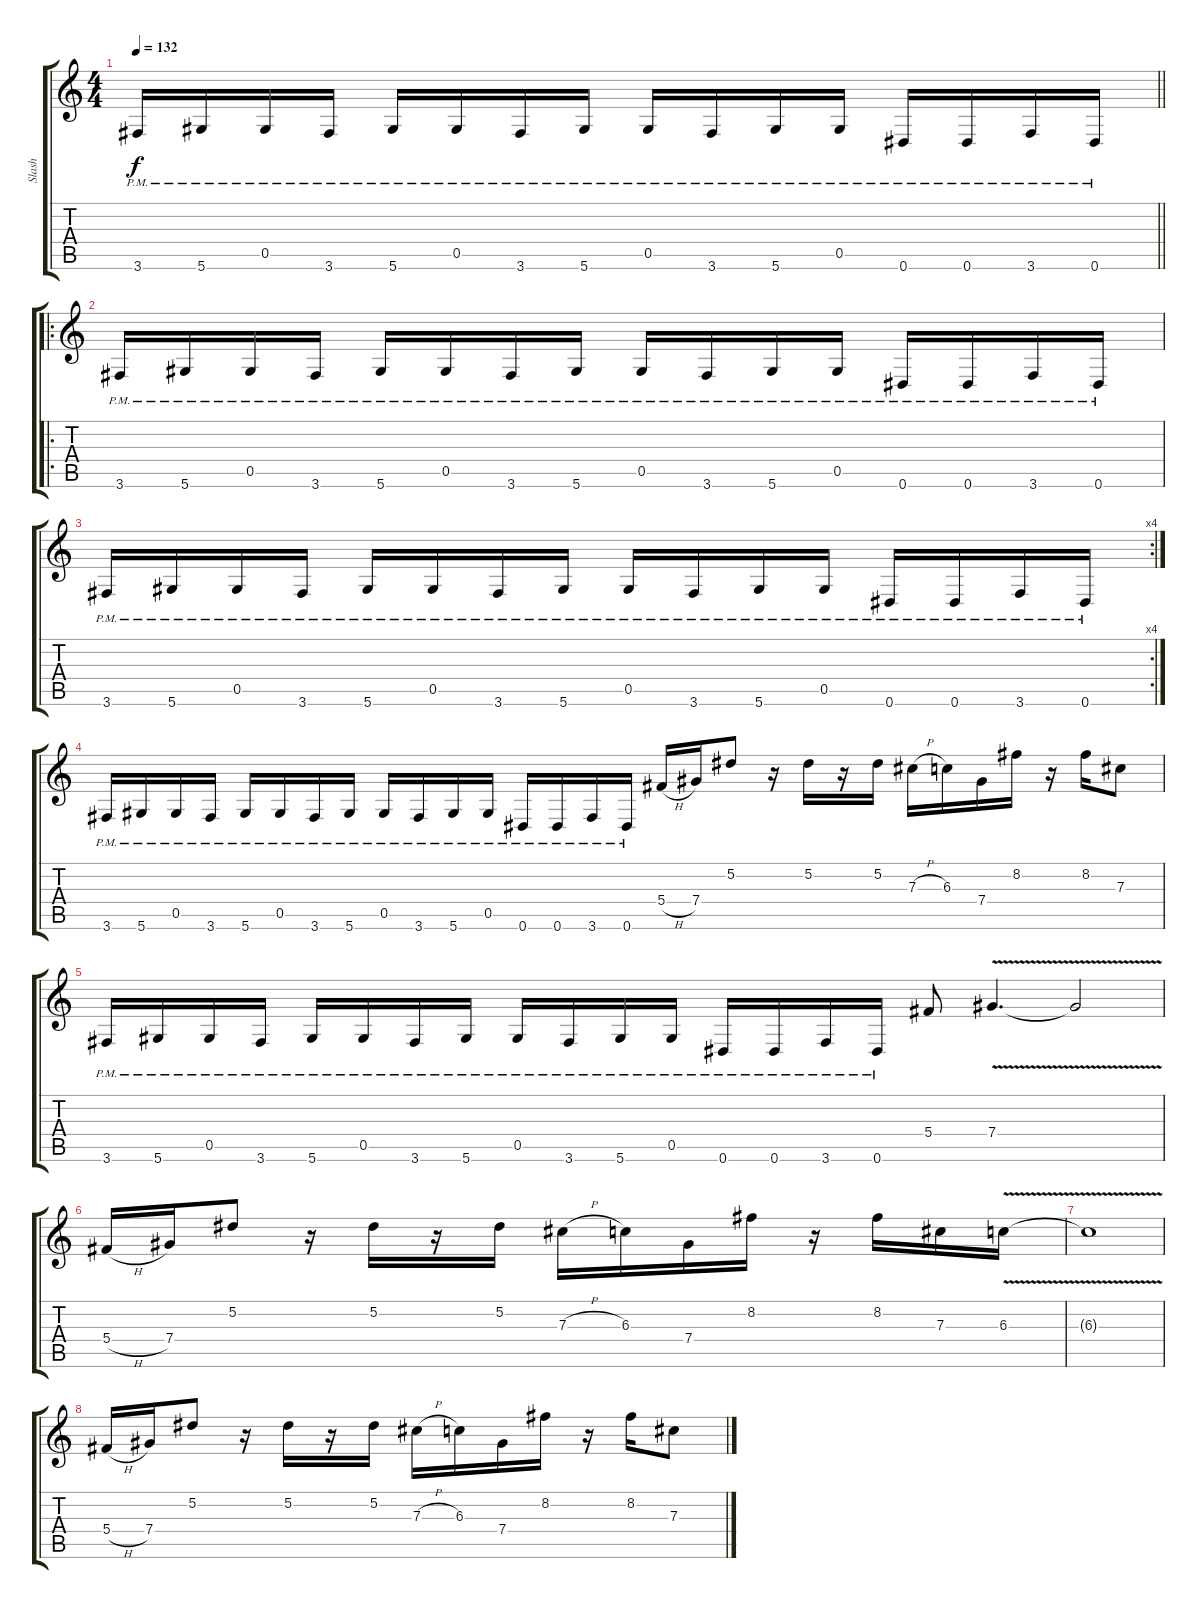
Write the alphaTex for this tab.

\track ("Slash" "Slash") {instrument distortionguitar}
\staff {score tabs}
\tuning (Eb4 Bb3 Gb3 Db3 Ab2 Eb2) {hide}
\ts (4 4)
\tempo 132
\clef g2
\barLineRight lightlight
\ks c
3.6{pm}.16{dy f} 5.6{pm}.16 0.5{pm}.16 3.6{pm}.16 5.6{pm}.16 0.5{pm}.16 3.6{pm}.16 5.6{pm}.16 0.5{pm}.16 3.6{pm}.16 5.6{pm}.16 0.5{pm}.16 0.6{pm}.16 0.6{pm}.16 3.6{pm}.16 0.6{pm}.16 |
\ro
3.6{pm}.16 5.6{pm}.16 0.5{pm}.16 3.6{pm}.16 5.6{pm}.16 0.5{pm}.16 3.6{pm}.16 5.6{pm}.16 0.5{pm}.16 3.6{pm}.16 5.6{pm}.16 0.5{pm}.16 0.6{pm}.16 0.6{pm}.16 3.6{pm}.16 0.6{pm}.16 |
\rc 4
3.6{pm}.16 5.6{pm}.16 0.5{pm}.16 3.6{pm}.16 5.6{pm}.16 0.5{pm}.16 3.6{pm}.16 5.6{pm}.16 0.5{pm}.16 3.6{pm}.16 5.6{pm}.16 0.5{pm}.16 0.6{pm}.16 0.6{pm}.16 3.6{pm}.16 0.6{pm}.16 |
3.6{pm}.16 5.6{pm}.16 0.5{pm}.16 3.6{pm}.16 5.6{pm}.16 0.5{pm}.16 3.6{pm}.16 5.6{pm}.16 0.5{pm}.16 3.6{pm}.16 5.6{pm}.16 0.5{pm}.16 0.6{pm}.16 0.6{pm}.16 3.6{pm}.16 0.6{pm}.16 5.4{h}.16 7.4.16 5.2.8 r.16 5.2.16 r.16 5.2.16 7.3{h}.16 6.3.16 7.4.16 8.2.16 r.16 8.2.16 7.3.8 |
3.6{pm}.16 5.6{pm}.16 0.5{pm}.16 3.6{pm}.16 5.6{pm}.16 0.5{pm}.16 3.6{pm}.16 5.6{pm}.16 0.5{pm}.16 3.6{pm}.16 5.6{pm}.16 0.5{pm}.16 0.6{pm}.16 0.6{pm}.16 3.6{pm}.16 0.6{pm}.16 5.4.8 7.4{v}.4{d} 7.4{v t}.2 |
5.4{h}.16 7.4.16 5.2.8 r.16 5.2.16 r.16 5.2.16 7.3{h}.16 6.3.16 7.4.16 8.2.16 r.16 8.2.16 7.3.16 6.3{v}.16 |
6.3{v t}.1 |
5.4{h}.16 7.4.16 5.2.8 r.16 5.2.16 r.16 5.2.16 7.3{h}.16 6.3.16 7.4.16 8.2.16 r.16 8.2.16 7.3.8
